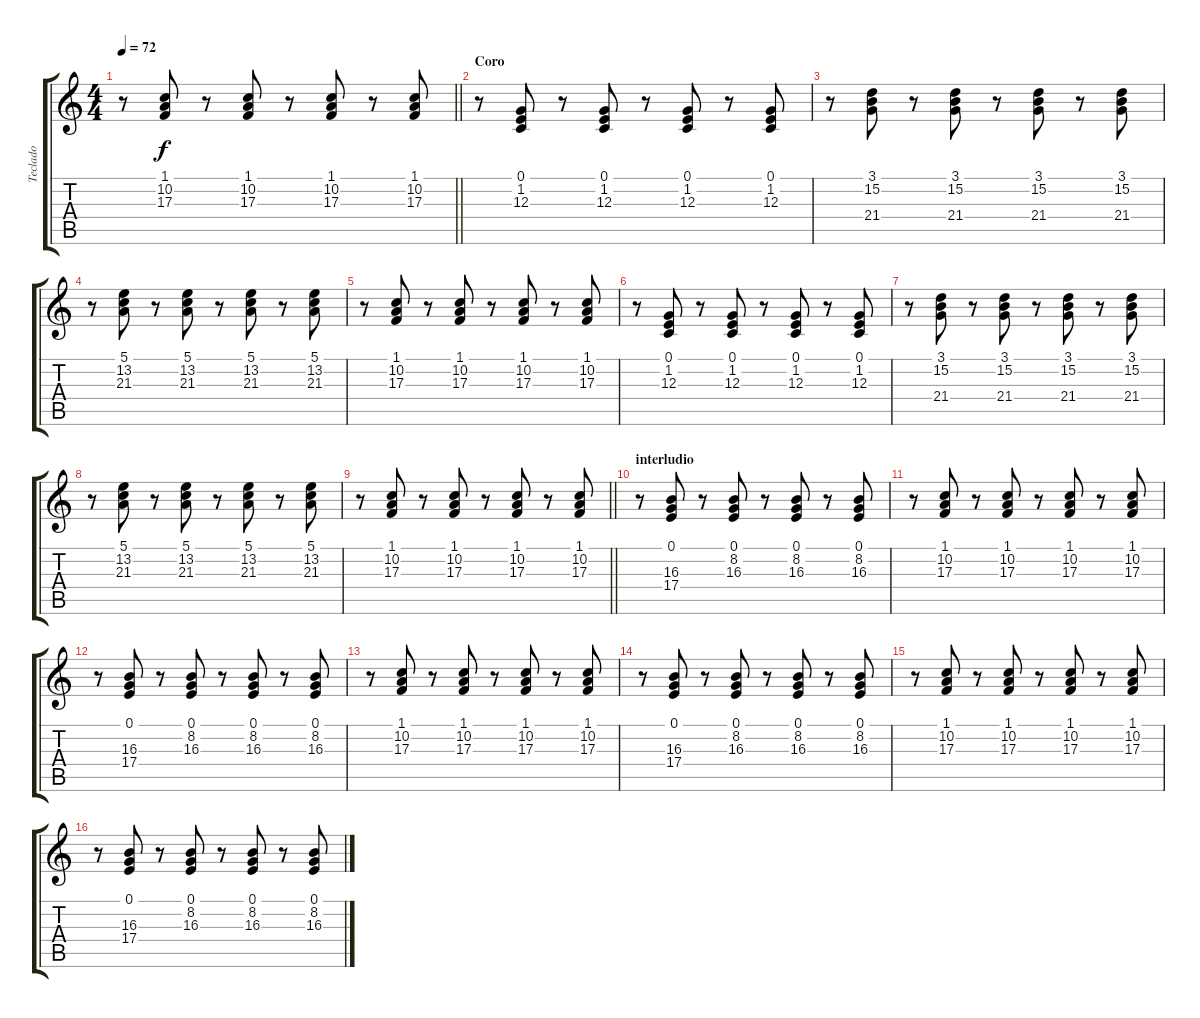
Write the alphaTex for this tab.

\track ("Teclado" "Teclado") {instrument acousticgrandpiano}
\staff {score tabs}
\tuning (E4 B3 G3 D3 A2 E2) {hide}
\ts (4 4)
\tempo 72
\clef g2
\barLineRight lightlight
\ks c
r.8{dy f} (1.1 10.2 17.3).8 r.8 (1.1 10.2 17.3).8 r.8 (1.1 10.2 17.3).8 r.8 (1.1 10.2 17.3).8 |
\section ("" "Coro")
r.8 (0.1 1.2 12.3).8 r.8 (0.1 1.2 12.3).8 r.8 (0.1 1.2 12.3).8 r.8 (0.1 1.2 12.3).8 |
r.8 (3.1 15.2 21.4).8 r.8 (3.1 15.2 21.4).8 r.8 (3.1 15.2 21.4).8 r.8 (3.1 15.2 21.4).8 |
r.8 (5.1 13.2 21.3).8 r.8 (5.1 13.2 21.3).8 r.8 (5.1 13.2 21.3).8 r.8 (5.1 13.2 21.3).8 |
r.8 (1.1 10.2 17.3).8 r.8 (1.1 10.2 17.3).8 r.8 (1.1 10.2 17.3).8 r.8 (1.1 10.2 17.3).8 |
r.8 (0.1 1.2 12.3).8 r.8 (0.1 1.2 12.3).8 r.8 (0.1 1.2 12.3).8 r.8 (0.1 1.2 12.3).8 |
r.8 (3.1 15.2 21.4).8 r.8 (3.1 15.2 21.4).8 r.8 (3.1 15.2 21.4).8 r.8 (3.1 15.2 21.4).8 |
r.8 (5.1 13.2 21.3).8 r.8 (5.1 13.2 21.3).8 r.8 (5.1 13.2 21.3).8 r.8 (5.1 13.2 21.3).8 |
\barLineRight lightlight
r.8 (1.1 10.2 17.3).8 r.8 (1.1 10.2 17.3).8 r.8 (1.1 10.2 17.3).8 r.8 (1.1 10.2 17.3).8 |
\section ("" "interludio")
r.8 (0.1 16.3 17.4).8 r.8 (0.1 8.2 16.3).8 r.8 (0.1 8.2 16.3).8 r.8 (0.1 8.2 16.3).8 |
r.8 (1.1 10.2 17.3).8 r.8 (1.1 10.2 17.3).8 r.8 (1.1 10.2 17.3).8 r.8 (1.1 10.2 17.3).8 |
r.8 (0.1 16.3 17.4).8 r.8 (0.1 8.2 16.3).8 r.8 (0.1 8.2 16.3).8 r.8 (0.1 8.2 16.3).8 |
r.8 (1.1 10.2 17.3).8 r.8 (1.1 10.2 17.3).8 r.8 (1.1 10.2 17.3).8 r.8 (1.1 10.2 17.3).8 |
r.8 (0.1 16.3 17.4).8 r.8 (0.1 8.2 16.3).8 r.8 (0.1 8.2 16.3).8 r.8 (0.1 8.2 16.3).8 |
r.8 (1.1 10.2 17.3).8 r.8 (1.1 10.2 17.3).8 r.8 (1.1 10.2 17.3).8 r.8 (1.1 10.2 17.3).8 |
r.8 (0.1 16.3 17.4).8 r.8 (0.1 8.2 16.3).8 r.8 (0.1 8.2 16.3).8 r.8 (0.1 8.2 16.3).8
